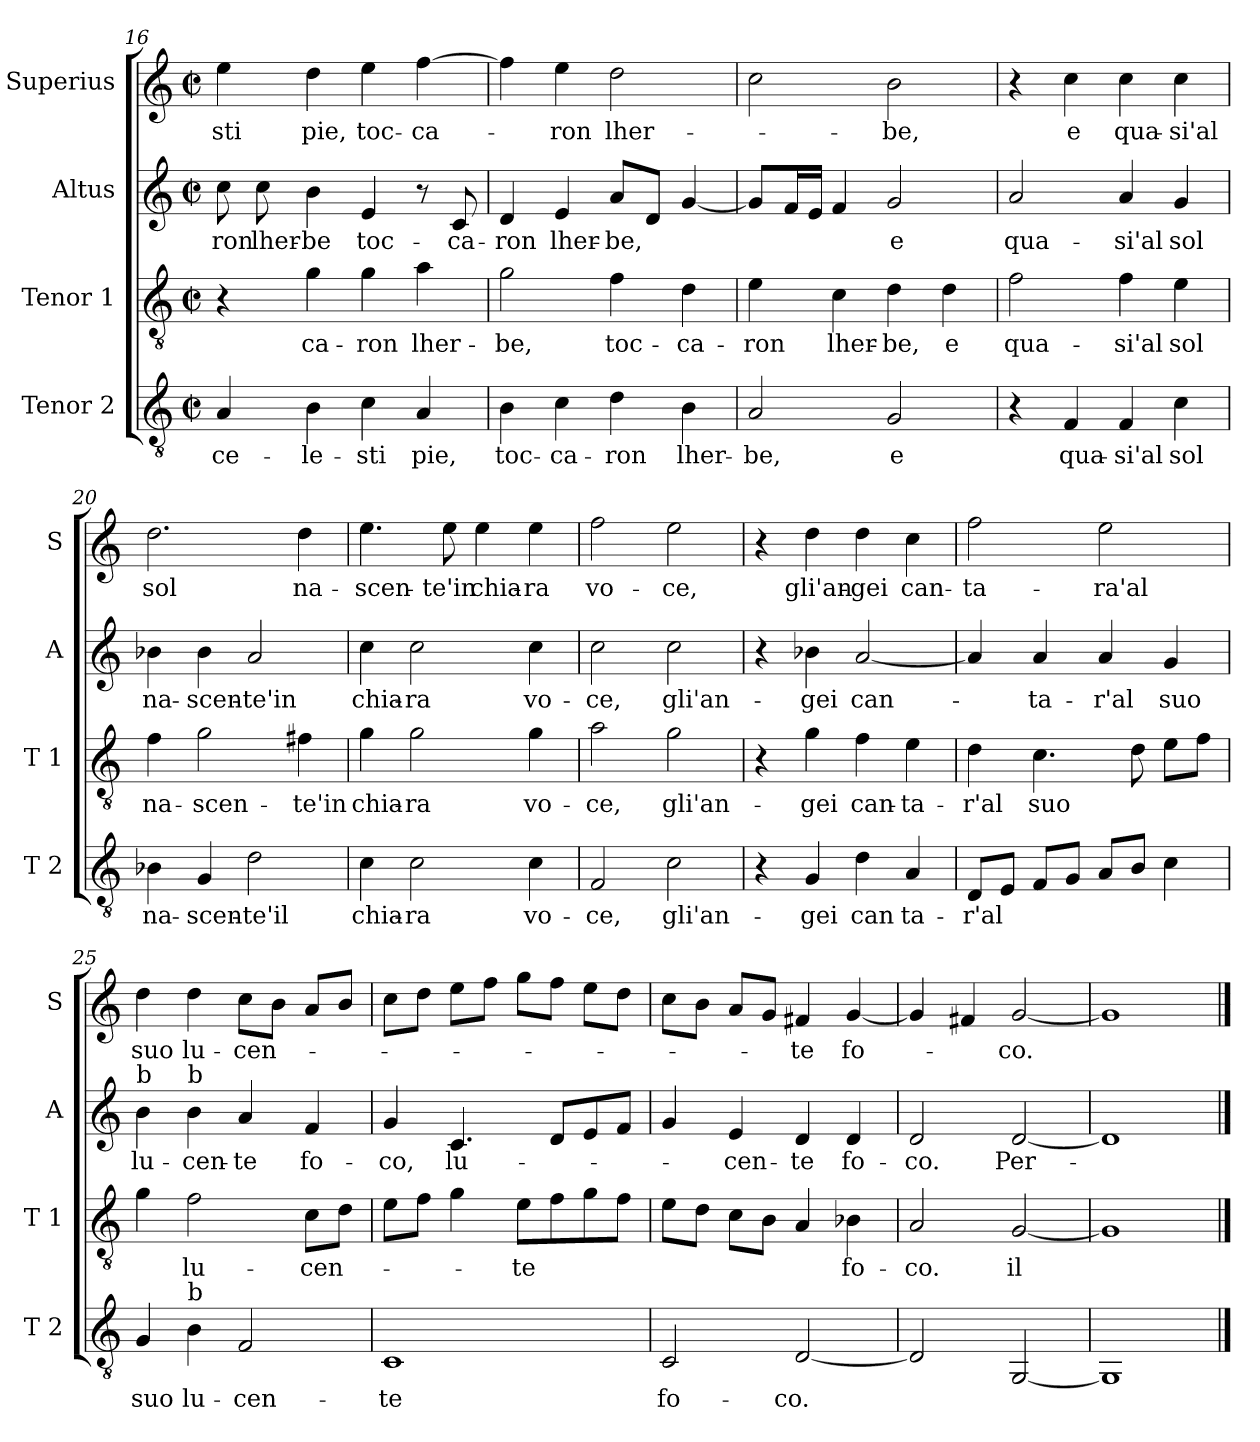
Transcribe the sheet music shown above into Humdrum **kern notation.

**kern	**text	**kern	**text	**kern	**text	**kern	**text
*part4	*part4	*part3	*part3	*part2	*part2	*part1	*part1
*staff4	*staff4	*staff3	*staff3	*staff2	*staff2	*staff1	*staff1
*I"Tenor 2	*	*I"Tenor 1	*	*I"Altus	*	*I"Superius	*
*I'T 2	*	*I'T 1	*	*I'A	*	*I'S	*
*clefGv2	*	*clefGv2	*	*clefG2	*	*clefG2	*
*k[]	*	*k[]	*	*k[]	*	*k[]	*
*C:	*	*C:	*	*C:	*	*C:	*
*M2/2	*	*M2/2	*	*M2/2	*	*M2/2	*
*met(c|)	*	*met(c|)	*	*met(c|)	*	*met(c|)	*
=16	=16	=16	=16	=16	=16	=16	=16
4A/	ce-	4r	.	8cc\	-ron	4ee\	-sti
.	.	.	.	8cc\	lher-	.	.
4B\	-le-	4g\	-ca-	4b\	-be	4dd\	pie,
4c\	-sti	4g\	-ron	4e/	toc-	4ee\	toc-
4A/	pie,	4a\	lher-	8r	.	[4ff\	-ca-
.	.	.	.	8c/	-ca-	.	.
=17	=17	=17	=17	=17	=17	=17	=17
4B\	toc-	2g\	-be,	4d/	-ron	4ff\]	.
4c\	-ca-	.	.	4e/	lher-	4ee\	-ron
4d\	-ron	4f\	toc-	8a/L	-be,	2dd\	lher-
.	.	.	.	8d/J	.	.	.
4B\	lher-	4d\	-ca-	[4g/	.	.	.
=18	=18	=18	=18	=18	=18	=18	=18
2A/	-be,	4e\	-ron	8g/L]	.	2cc\	.
.	.	.	.	16f/L	.	.	.
.	.	.	.	16e/JJ	.	.	.
.	.	4c\	lher-	4f/	.	.	.
2G/	e	4d\	-be,	2g/	e	2b\	-be,
.	.	4d\	e	.	.	.	.
=19	=19	=19	=19	=19	=19	=19	=19
4r	.	2f\	qua-	2a/	qua-	4r	.
4F/	qua-	.	.	.	.	4cc\	e
4F/	-si'al	4f\	-si'al	4a/	-si'al	4cc\	qua-
4c\	sol	4e\	sol	4g/	sol	4cc\	-si'al
!!LO:LB:g=z
=20	=20	=20	=20	=20	=20	=20	=20
4B-X\	na-	4f\	na-	4b-X\	na-	2.dd\	sol
4G/	-scen-	2g\	-scen-	4b-\	-scen-	.	.
2d\	-te'il	.	.	2a/	-te'in	.	.
.	.	4f#X\	-te'in	.	.	4dd\	na-
=21	=21	=21	=21	=21	=21	=21	=21
4c\	chia-	4g\	chia-	4cc\	chia-	4.ee\	-scen-
2c\	-ra	2g\	-ra	2cc\	-ra	.	.
.	.	.	.	.	.	8ee\	-te'in
.	.	.	.	.	.	4ee\	chia-
4c\	vo-	4g\	vo-	4cc\	vo-	4ee\	-ra
=22	=22	=22	=22	=22	=22	=22	=22
2F/	-ce,	2a\	-ce,	2cc\	-ce,	2ff\	vo-
2c\	gli'an-	2g\	gli'an-	2cc\	gli'an-	2ee\	-ce,
=23	=23	=23	=23	=23	=23	=23	=23
4r	.	4r	.	4r	.	4r	.
4G/	-gei	4g\	-gei	4b-X\	-gei	4dd\	gli'an-
4d\	can	4f\	can-	[2a/	can-	4dd\	-gei
4A/	ta-	4e\	-ta-	.	.	4cc\	can-
=24	=24	=24	=24	=24	=24	=24	=24
8D/L	-r'al	4d\	-r'al	4a/]	.	2ff\	-ta-
8E/J	.	.	.	.	.	.	.
8F/L	.	4.c\	suo	4a/	-ta-	.	.
8G/J	.	.	.	.	.	.	.
8A/L	.	.	.	4a/	-r'al	2ee\	-ra'al
8B/J	.	8d\	.	.	.	.	.
4c\	.	8e\L	.	4g/	suo	.	.
.	.	8f\J	.	.	.	.	.
!!LO:LB:g=z
=25	=25	=25	=25	=25	=25	=25	=25
!	!	!	!	!LO:TX:a:t=b	!	!	!
4G/	suo	4g\	.	4b\	lu-	4dd\	suo
!	!	!	!	!LO:TX:a:t=b	!	!	!
!LO:TX:a:t=b	!	!	!	!	!	!	!
4B\	lu-	2f\	lu-	4b\	-cen-	4dd\	lu-
2F/	-cen-	.	.	4a/	-te	8cc\L	-cen-
.	.	.	.	.	.	8b\J	.
.	.	8c\L	-cen-	4f/	fo-	8a/L	.
.	.	8d\J	.	.	.	8b/J	.
=26	=26	=26	=26	=26	=26	=26	=26
1C	-te	8e\L	.	4g/	-co,	8cc\L	.
.	.	8f\J	.	.	.	8dd\J	.
.	.	4g\	.	4.c/	lu-	8ee\L	.
.	.	.	.	.	.	8ff\J	.
.	.	8e\L	-te	.	.	8gg\L	.
.	.	8f\	.	8d/L	.	8ff\J	.
.	.	8g\	.	8e/	.	8ee\L	.
.	.	8f\J	.	8f/J	.	8dd\J	.
=27	=27	=27	=27	=27	=27	=27	=27
2C/	fo-	8e\L	.	4g/	.	8cc\L	.
.	.	8d\J	.	.	.	8b\J	.
.	.	8c\L	.	4e/	-cen-	8a/L	.
.	.	8B\J	.	.	.	8g/J	.
[2D/	-co.	4A/	.	4d/	-te	4f#X/	-te
.	.	4B-X\	fo-	4d/	fo-	[4g/	fo-
=28	=28	=28	=28	=28	=28	=28	=28
2D/]	.	2A/	-co.	2d/	-co.	4g/]	.
.	.	.	.	.	.	4f#X/	.
[2GG/	.	[2G/	il	[2d/	Per-	[2g/	-co.
=29	=29	=29	=29	=29	=29	=29	=29
1GG]	.	1G]	.	1d]	.	1g]	.
==	==	==	==	==	==	==	==
*-	*-	*-	*-	*-	*-	*-	*-
